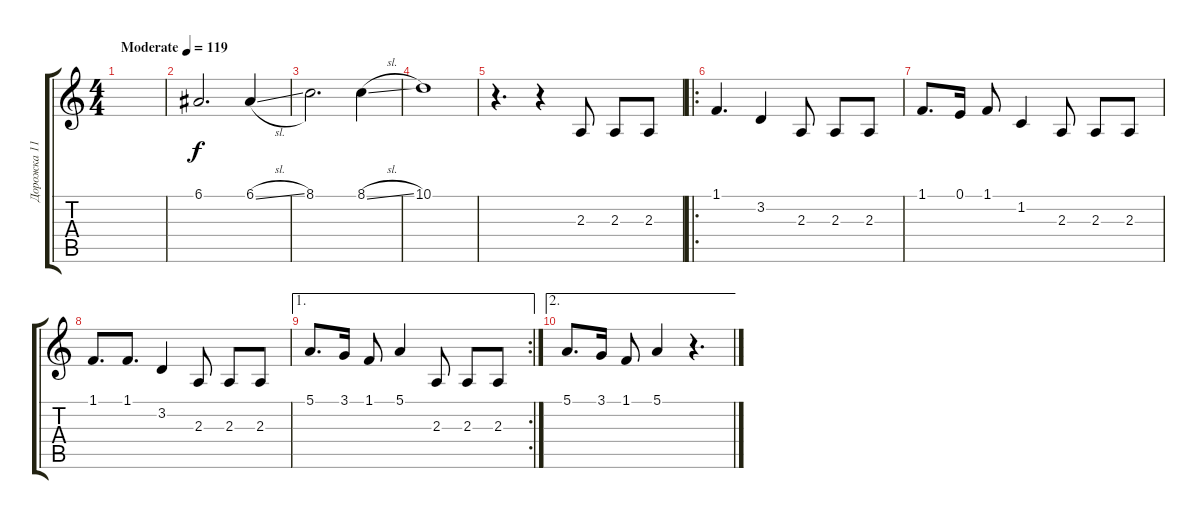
\track ("Дорожка 11" "Дорожка 11") {instrument synthstrings1}
\staff {score tabs}
\tuning (E4 B3 G3 D3 A2 E2) {hide}
\ts (4 4)
\tempo (119 "Moderate")
\clef g2
\ks c
|
6.1.2{d} 6.1{sl}.4 |
8.1.2{d} 8.1{sl}.4 |
10.1.1 |
r.4{d} r.4 2.3.8 2.3.8 2.3.8 |
\ro
1.1.4{d} 3.2.4 2.3.8 2.3.8 2.3.8 |
1.1.8{d} 0.1.16 1.1.8 1.2.4 2.3.8 2.3.8 2.3.8 |
1.1.8{d} 1.1.8{d} 3.2.4 2.3.8 2.3.8 2.3.8 |
\ae 1
\rc 2
5.1.8{d} 3.1.16 1.1.8 5.1.4 2.3.8 2.3.8 2.3.8 |
\ae 2
5.1.8{d} 3.1.16 1.1.8 5.1.4 r.4{d}
